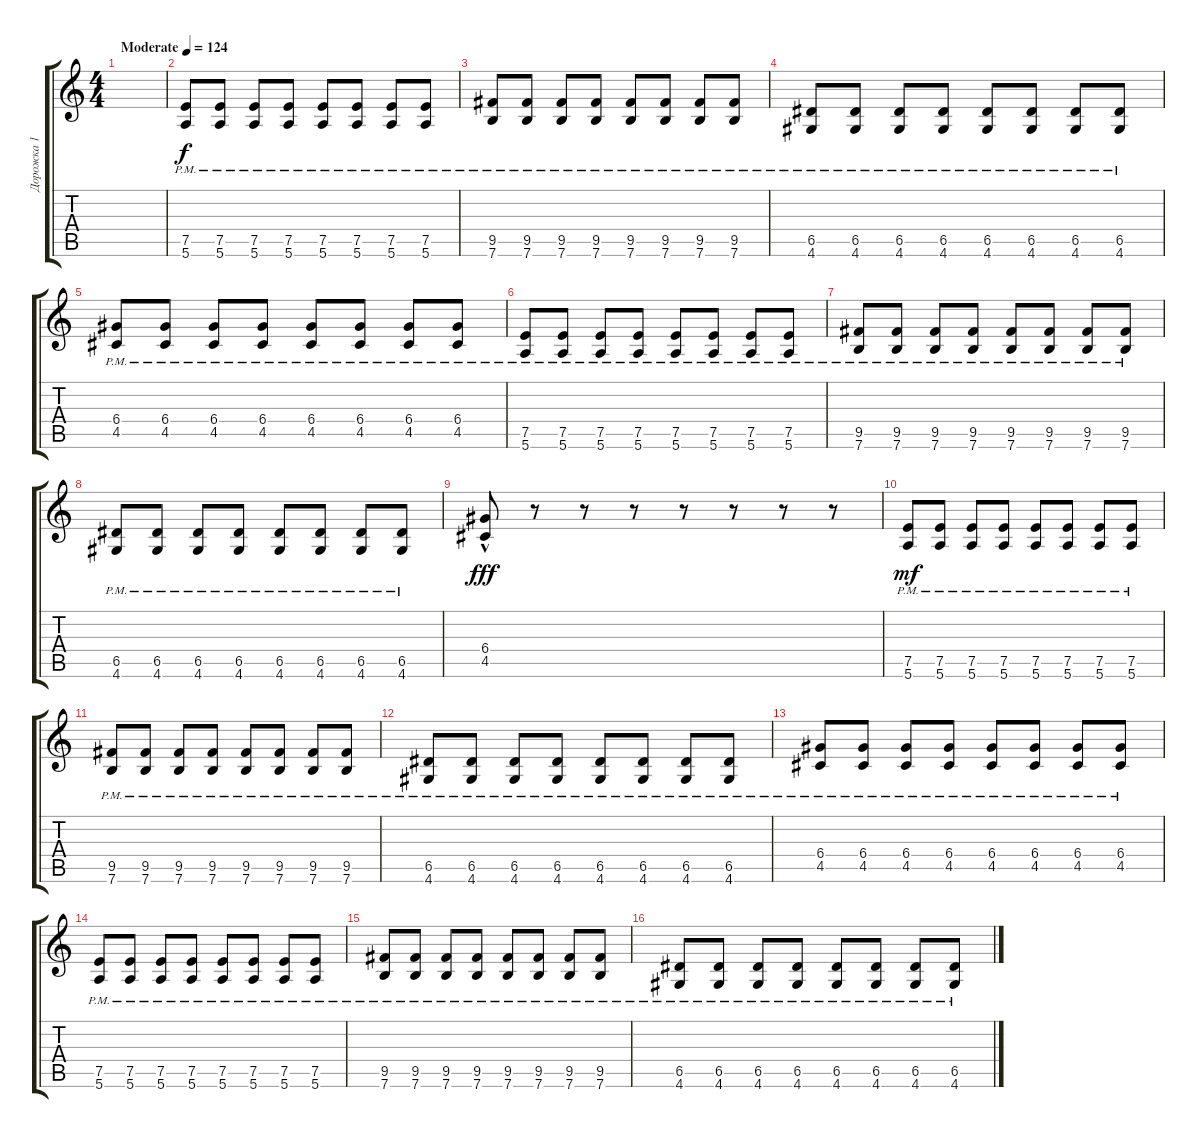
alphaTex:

\track ("Дорожка 1" "Дорожка 1") {instrument electricguitarclean}
\staff {score tabs}
\tuning (E4 B3 G3 D3 A2 E2) {hide}
\ts (4 4)
\tempo (124 "Moderate")
\clef g2
\ks c
|
(7.5{pm} 5.6{pm}).8 (7.5{pm} 5.6{pm}).8 (7.5{pm} 5.6{pm}).8 (7.5{pm} 5.6{pm}).8 (7.5{pm} 5.6{pm}).8 (7.5{pm} 5.6{pm}).8 (7.5{pm} 5.6{pm}).8 (7.5{pm} 5.6{pm}).8 |
(9.5{pm} 7.6{pm}).8 (9.5{pm} 7.6{pm}).8 (9.5{pm} 7.6{pm}).8 (9.5{pm} 7.6{pm}).8 (9.5{pm} 7.6{pm}).8 (9.5{pm} 7.6{pm}).8 (9.5{pm} 7.6{pm}).8 (9.5{pm} 7.6{pm}).8 |
(6.5{pm} 4.6{pm}).8 (6.5{pm} 4.6{pm}).8 (6.5{pm} 4.6{pm}).8 (6.5{pm} 4.6{pm}).8 (6.5{pm} 4.6{pm}).8 (6.5{pm} 4.6{pm}).8 (6.5{pm} 4.6{pm}).8 (6.5{pm} 4.6{pm}).8 |
(6.4{pm} 4.5{pm}).8 (6.4{pm} 4.5{pm}).8 (6.4{pm} 4.5{pm}).8 (6.4{pm} 4.5{pm}).8 (6.4{pm} 4.5{pm}).8 (6.4{pm} 4.5{pm}).8 (6.4{pm} 4.5{pm}).8 (6.4{pm} 4.5{pm}).8 |
(7.5{pm} 5.6{pm}).8 (7.5{pm} 5.6{pm}).8 (7.5{pm} 5.6{pm}).8 (7.5{pm} 5.6{pm}).8 (7.5{pm} 5.6{pm}).8 (7.5{pm} 5.6{pm}).8 (7.5{pm} 5.6{pm}).8 (7.5{pm} 5.6{pm}).8 |
(9.5{pm} 7.6{pm}).8 (9.5{pm} 7.6{pm}).8 (9.5{pm} 7.6{pm}).8 (9.5{pm} 7.6{pm}).8 (9.5{pm} 7.6{pm}).8 (9.5{pm} 7.6{pm}).8 (9.5{pm} 7.6{pm}).8 (9.5{pm} 7.6{pm}).8 |
(6.5{pm} 4.6{pm}).8 (6.5{pm} 4.6{pm}).8 (6.5{pm} 4.6{pm}).8 (6.5{pm} 4.6{pm}).8 (6.5{pm} 4.6{pm}).8 (6.5{pm} 4.6{pm}).8 (6.5{pm} 4.6{pm}).8 (6.5{pm} 4.6{pm}).8 |
(6.4{hac} 4.5{hac}).8{dy fff} r.8 r.8 r.8 r.8 r.8 r.8 r.8 |
(7.5{pm} 5.6{pm}).8{dy mf} (7.5{pm} 5.6{pm}).8 (7.5{pm} 5.6{pm}).8 (7.5{pm} 5.6{pm}).8 (7.5{pm} 5.6{pm}).8 (7.5{pm} 5.6{pm}).8 (7.5{pm} 5.6{pm}).8 (7.5{pm} 5.6{pm}).8 |
(9.5{pm} 7.6{pm}).8 (9.5{pm} 7.6{pm}).8 (9.5{pm} 7.6{pm}).8 (9.5{pm} 7.6{pm}).8 (9.5{pm} 7.6{pm}).8 (9.5{pm} 7.6{pm}).8 (9.5{pm} 7.6{pm}).8 (9.5{pm} 7.6{pm}).8 |
(6.5{pm} 4.6{pm}).8 (6.5{pm} 4.6{pm}).8 (6.5{pm} 4.6{pm}).8 (6.5{pm} 4.6{pm}).8 (6.5{pm} 4.6{pm}).8 (6.5{pm} 4.6{pm}).8 (6.5{pm} 4.6{pm}).8 (6.5{pm} 4.6{pm}).8 |
(6.4{pm} 4.5{pm}).8 (6.4{pm} 4.5{pm}).8 (6.4{pm} 4.5{pm}).8 (6.4{pm} 4.5{pm}).8 (6.4{pm} 4.5{pm}).8 (6.4{pm} 4.5{pm}).8 (6.4{pm} 4.5{pm}).8 (6.4{pm} 4.5{pm}).8 |
(7.5{pm} 5.6{pm}).8 (7.5{pm} 5.6{pm}).8 (7.5{pm} 5.6{pm}).8 (7.5{pm} 5.6{pm}).8 (7.5{pm} 5.6{pm}).8 (7.5{pm} 5.6{pm}).8 (7.5{pm} 5.6{pm}).8 (7.5{pm} 5.6{pm}).8 |
(9.5{pm} 7.6{pm}).8 (9.5{pm} 7.6{pm}).8 (9.5{pm} 7.6{pm}).8 (9.5{pm} 7.6{pm}).8 (9.5{pm} 7.6{pm}).8 (9.5{pm} 7.6{pm}).8 (9.5{pm} 7.6{pm}).8 (9.5{pm} 7.6{pm}).8 |
(6.5{pm} 4.6{pm}).8 (6.5{pm} 4.6{pm}).8 (6.5{pm} 4.6{pm}).8 (6.5{pm} 4.6{pm}).8 (6.5{pm} 4.6{pm}).8 (6.5{pm} 4.6{pm}).8 (6.5{pm} 4.6{pm}).8 (6.5{pm} 4.6{pm}).8
